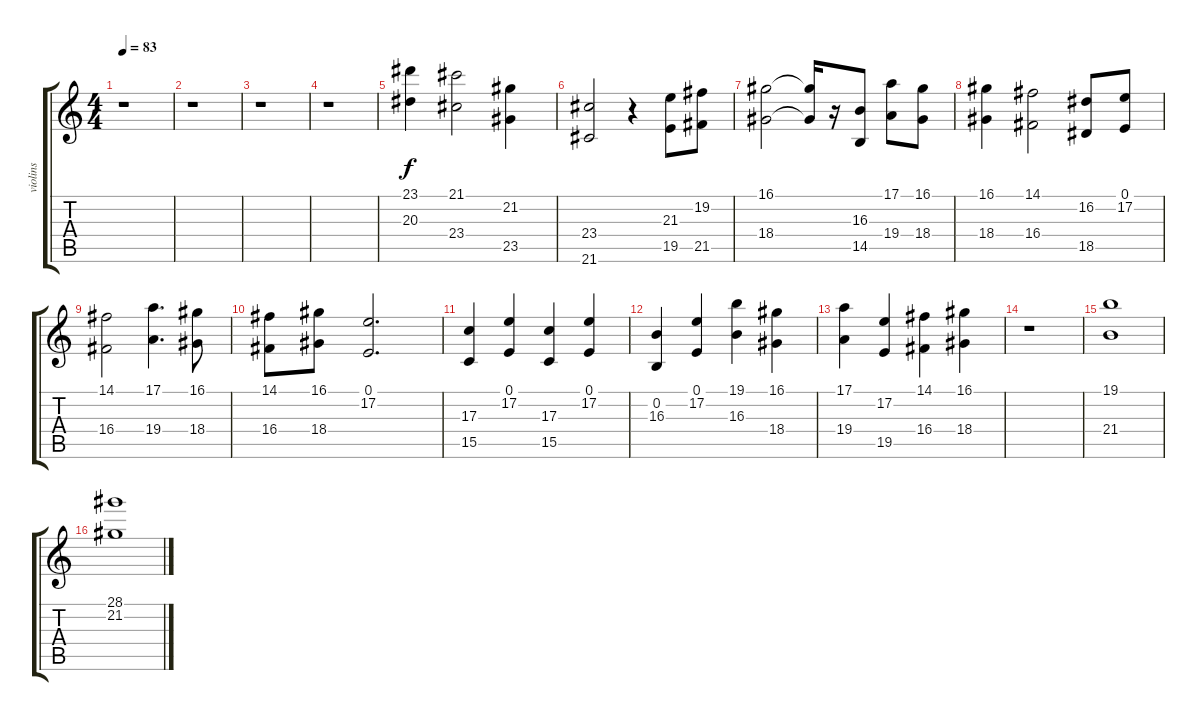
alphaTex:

\track ("violins" "violins") {instrument stringensemble2}
\staff {score tabs}
\tuning (E4 B3 G3 D3 A2 E2) {hide}
\ts (4 4)
\tempo 83
\clef g2
\ks c
r.1{dy f} |
r.1 |
r.1 |
r.1 |
(23.1 20.3).4 (21.1 23.4).2 (21.2 23.5).4 |
(23.4 21.6).2 r.4 (21.3 19.5).8 (19.2 21.5).8 |
(16.1 18.4).2 (16.1{t} 18.4{t}).16 r.16 (16.3 14.5).8 (17.1 19.4).8 (16.1 18.4).8 |
(16.1 18.4).4 (14.1 16.4).2 (16.2 18.5).8 (0.1 17.2).8 |
(14.1 16.4).2 (17.1 19.4).4{d} (16.1 18.4).8 |
(14.1 16.4).8 (16.1 18.4).8 (0.1 17.2).2{d} |
(17.3 15.5).4 (0.1 17.2).4 (17.3 15.5).4 (0.1 17.2).4 |
(0.2 16.3).4 (0.1 17.2).4 (19.1 16.3).4 (16.1 18.4).4 |
(17.1 19.4).4 (17.2 19.5).4 (14.1 16.4).4 (16.1 18.4).4 |
r.1 |
(19.1 21.4).1 |
(28.1 21.2).1
